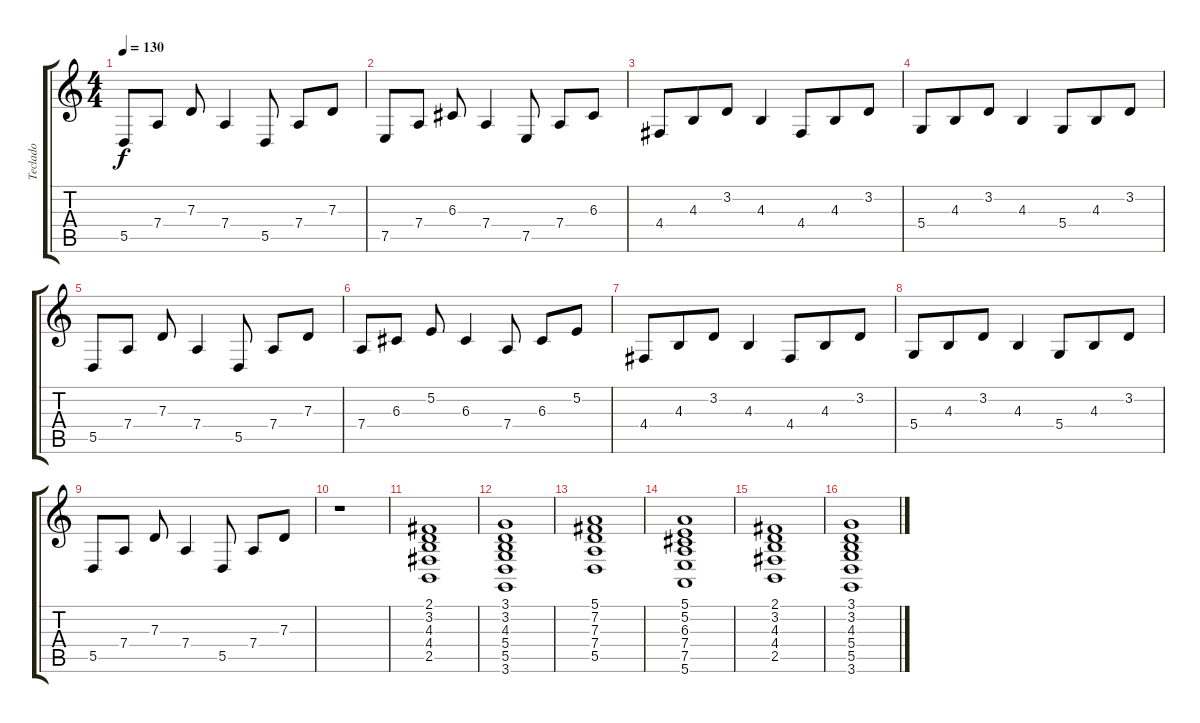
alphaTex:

\track ("Teclado" "Teclado") {instrument acousticgrandpiano}
\staff {score tabs}
\tuning (E4 B3 G3 D3 A2 E2) {hide}
\ts (4 4)
\tempo 130
\clef g2
\ks c
5.5.8{dy f} 7.4.8 7.3.8 7.4.4 5.5.8 7.4.8 7.3.8 |
7.5.8 7.4.8 6.3.8 7.4.4 7.5.8 7.4.8 6.3.8 |
4.4.8 4.3.8{beam merge} 3.2.8 4.3.4 4.4.8{beam merge} 4.3.8 3.2.8 |
5.4.8 4.3.8{beam merge} 3.2.8 4.3.4 5.4.8{beam merge} 4.3.8 3.2.8 |
5.5.8 7.4.8 7.3.8 7.4.4 5.5.8 7.4.8 7.3.8 |
7.4.8 6.3.8 5.2.8 6.3.4 7.4.8 6.3.8 5.2.8 |
4.4.8 4.3.8{beam merge} 3.2.8 4.3.4 4.4.8{beam merge} 4.3.8 3.2.8 |
5.4.8 4.3.8{beam merge} 3.2.8 4.3.4 5.4.8{beam merge} 4.3.8 3.2.8 |
5.5.8 7.4.8 7.3.8 7.4.4 5.5.8 7.4.8 7.3.8 |
r.1 |
(2.1 3.2 4.3 4.4 2.5).1 |
(3.1 3.2 4.3 5.4 5.5 3.6).1 |
(5.1 7.2 7.3 7.4 5.5).1 |
(5.1 5.2 6.3 7.4 7.5 5.6).1 |
(2.1 3.2 4.3 4.4 2.5).1 |
(3.1 3.2 4.3 5.4 5.5 3.6).1
